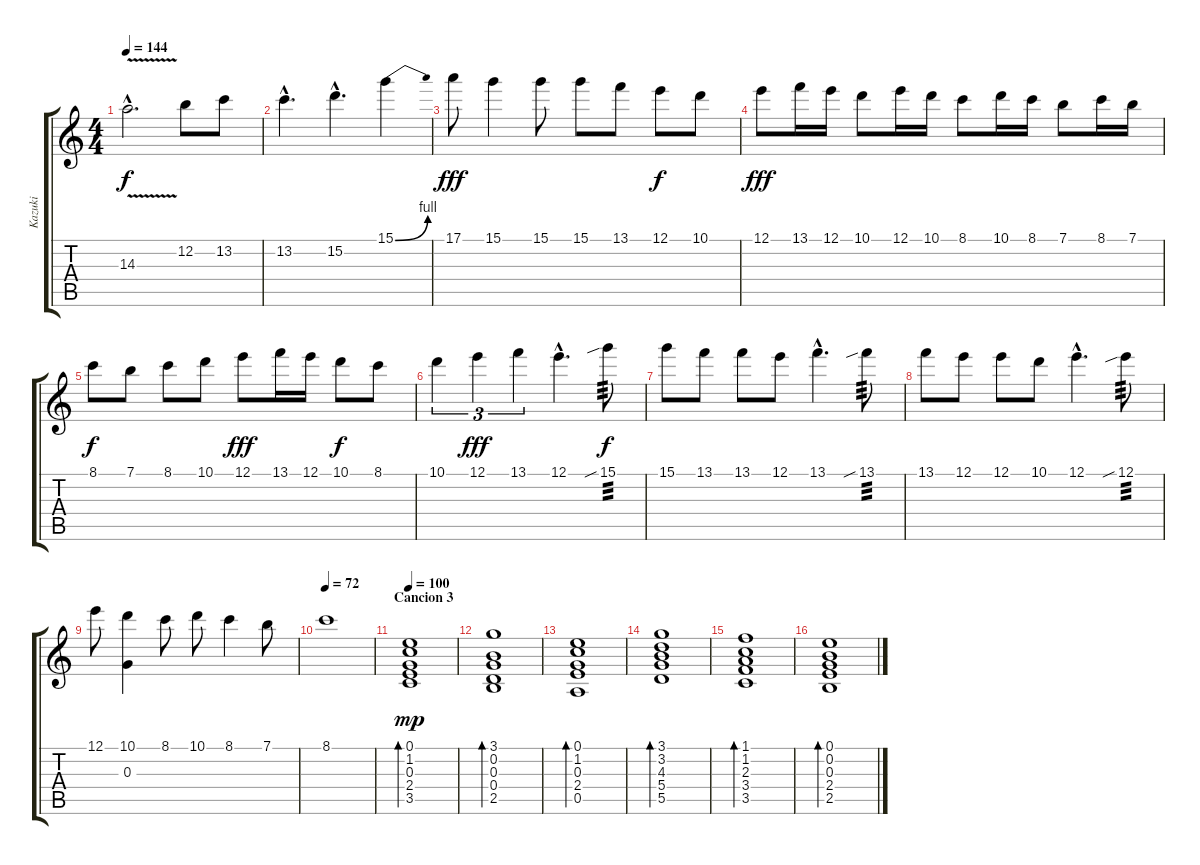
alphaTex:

\track ("Kazuki" "Kazuki") {instrument electricguitarclean}
\staff {score tabs}
\tuning (E4 B3 G3 D3 A2 E2) {hide}
\ts (4 4)
\tempo 144
\clef g2
\ks c
14.3{v hac}.2{d dy f} 12.2.8 13.2.8 |
13.2{hac}.4{d} 15.2{hac}.4{d} 15.1{be (bend 0 0 60 4)}.4 |
17.1.8{dy fff} 15.1.4 15.1.8 15.1.8 13.1.8 12.1.8{dy f} 10.1.8 |
12.1.8{dy fff} 13.1.16 12.1.16 10.1.8 12.1.16 10.1.16 8.1.8 10.1.16 8.1.16 7.1.8 8.1.16 7.1.16 |
8.1.8{dy f} 7.1.8 8.1.8 10.1.8 12.1.8{dy fff} 13.1.16 12.1.16 10.1.8{dy f} 8.1.8 |
10.1.4{tu (3 2)} 12.1.4{tu (3 2) dy fff} 13.1.4{tu (3 2)} 12.1{hac}.4{d} 15.1{sib}.8{tp 3 dy f} |
15.1.8 13.1.8 13.1.8 12.1.8 13.1{hac}.4{d} 13.1{sib}.8{tp 3} |
13.1.8 12.1.8 12.1.8 10.1.8 12.1{hac}.4{d} 12.1{sib}.8{tp 3} |
12.1.8 (10.1 0.3).4 8.1.8 10.1.8 8.1.4 7.1.8 |
\tempo 72
8.1.1 |
\section ("" "Cancion 3")
\tempo 100
(0.1 1.2 0.3 2.4 3.5).1{bd 480 dy mp instrument electricguitarclean} |
(3.1 0.2 0.3 0.4 2.5).1{bd 480} |
(0.1 1.2 0.3 2.4 0.5).1{bd 480} |
(3.1 3.2 4.3 5.4 5.5).1{bd 480} |
(1.1 1.2 2.3 3.4 3.5).1{bd 480} |
(0.1 0.2 0.3 2.4 2.5).1{bd 480}
